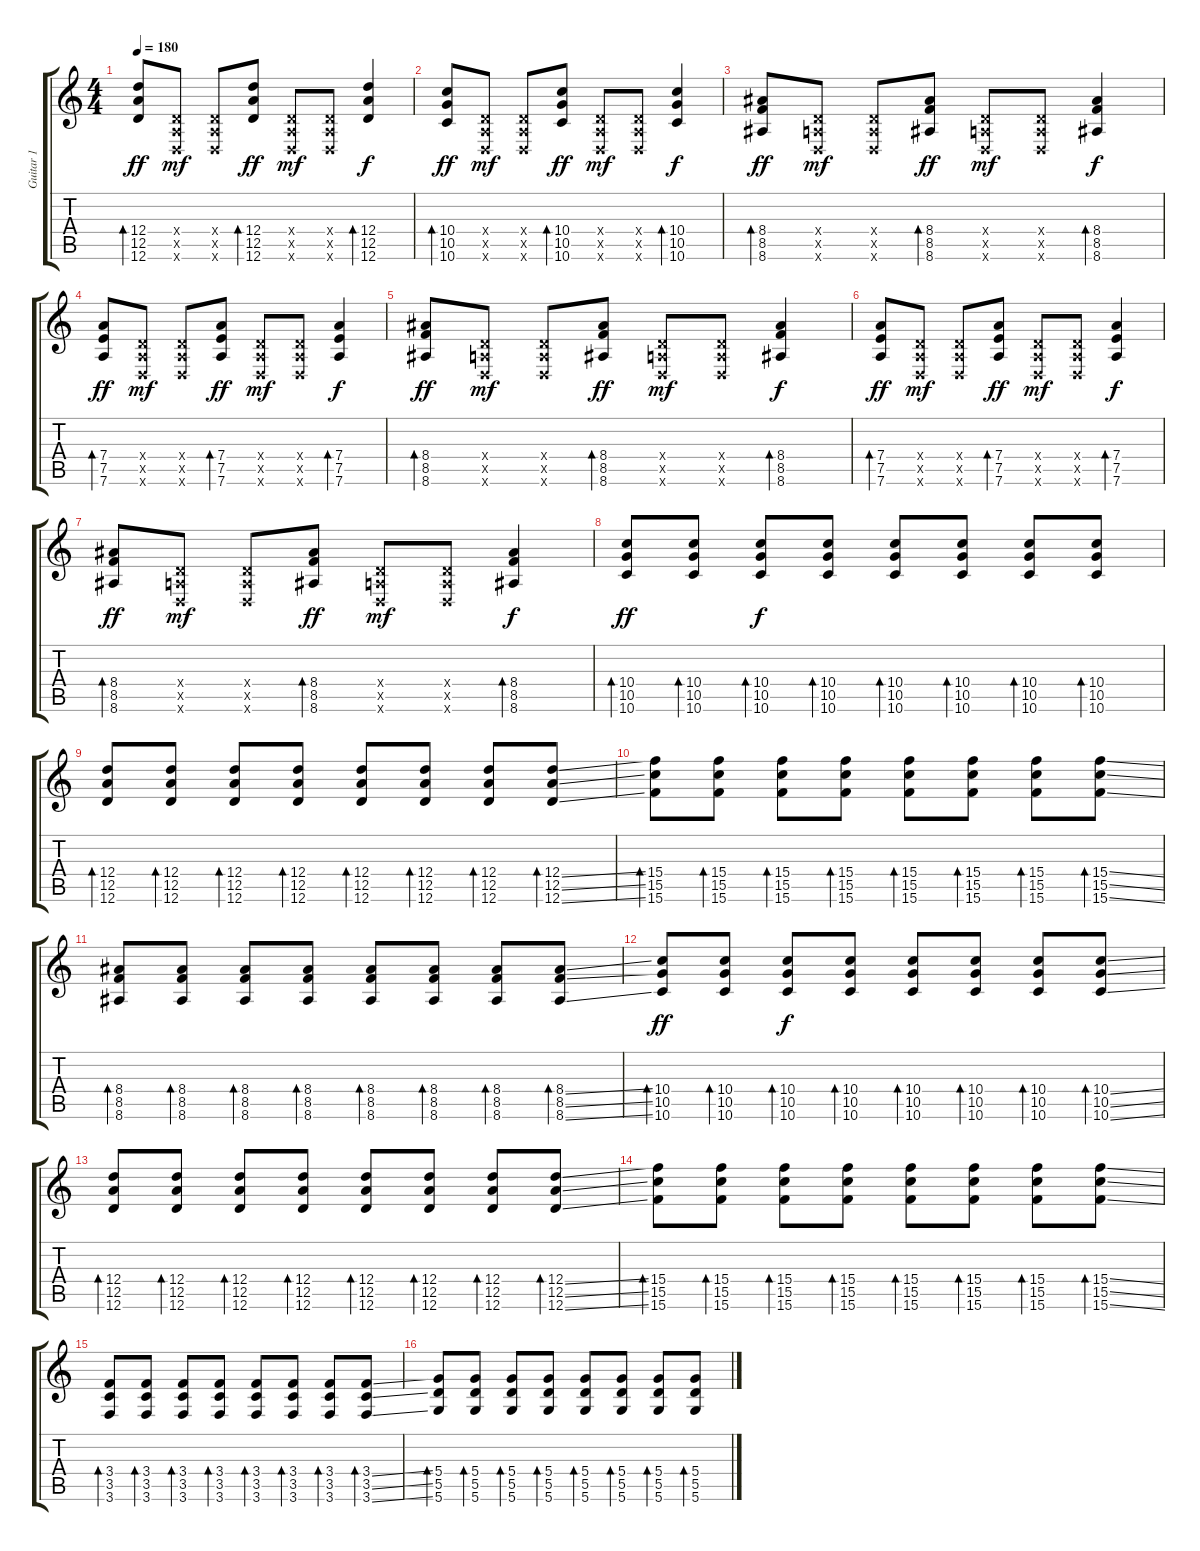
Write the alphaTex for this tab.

\track ("Guitar 1" "Guitar 1") {instrument electricguitarjazz}
\staff {score tabs}
\tuning (E4 B3 G3 D3 A2 D2) {hide}
\ts (4 4)
\tempo 180
\clef g2
\ks c
(12.4 12.5 12.6).8{bd 60 dy ff instrument electricguitarjazz} (0.4{x} 0.5{x} 0.6{x}).8{dy mf} (0.4{x} 0.5{x} 0.6{x}).8 (12.4 12.5 12.6).8{bd 60 dy ff} (0.4{x} 0.5{x} 0.6{x}).8{dy mf} (0.4{x} 0.5{x} 0.6{x}).8 (12.4 12.5 12.6).4{bd 60 dy f} |
(10.4 10.5 10.6).8{bd 60 dy ff} (0.4{x} 0.5{x} 0.6{x}).8{dy mf} (0.4{x} 0.5{x} 0.6{x}).8 (10.4 10.5 10.6).8{bd 60 dy ff} (0.4{x} 0.5{x} 0.6{x}).8{dy mf} (0.4{x} 0.5{x} 0.6{x}).8 (10.4 10.5 10.6).4{bd 60 dy f} |
(8.4 8.5 8.6).8{bd 60 dy ff} (0.4{x} 0.5{x} 0.6{x}).8{dy mf} (0.4{x} 0.5{x} 0.6{x}).8 (8.4 8.5 8.6).8{bd 60 dy ff} (0.4{x} 0.5{x} 0.6{x}).8{dy mf} (0.4{x} 0.5{x} 0.6{x}).8 (8.4 8.5 8.6).4{bd 60 dy f} |
(7.4 7.5 7.6).8{bd 60 dy ff} (0.4{x} 0.5{x} 0.6{x}).8{dy mf} (0.4{x} 0.5{x} 0.6{x}).8 (7.4 7.5 7.6).8{bd 60 dy ff} (0.4{x} 0.5{x} 0.6{x}).8{dy mf} (0.4{x} 0.5{x} 0.6{x}).8 (7.4 7.5 7.6).4{bd 60 dy f} |
(8.4 8.5 8.6).8{bd 60 dy ff} (0.4{x} 0.5{x} 0.6{x}).8{dy mf} (0.4{x} 0.5{x} 0.6{x}).8 (8.4 8.5 8.6).8{bd 60 dy ff} (0.4{x} 0.5{x} 0.6{x}).8{dy mf} (0.4{x} 0.5{x} 0.6{x}).8 (8.4 8.5 8.6).4{bd 60 dy f} |
(7.4 7.5 7.6).8{bd 60 dy ff} (0.4{x} 0.5{x} 0.6{x}).8{dy mf} (0.4{x} 0.5{x} 0.6{x}).8 (7.4 7.5 7.6).8{bd 60 dy ff} (0.4{x} 0.5{x} 0.6{x}).8{dy mf} (0.4{x} 0.5{x} 0.6{x}).8 (7.4 7.5 7.6).4{bd 60 dy f} |
(8.4 8.5 8.6).8{bd 60 dy ff} (0.4{x} 0.5{x} 0.6{x}).8{dy mf} (0.4{x} 0.5{x} 0.6{x}).8 (8.4 8.5 8.6).8{bd 60 dy ff} (0.4{x} 0.5{x} 0.6{x}).8{dy mf} (0.4{x} 0.5{x} 0.6{x}).8 (8.4 8.5 8.6).4{bd 60 dy f} |
(10.4 10.5 10.6).8{bd 60 dy ff} (10.4 10.5 10.6).8{bd 60} (10.4 10.5 10.6).8{bd 60 dy f} (10.4 10.5 10.6).8{bd 60} (10.4 10.5 10.6).8{bd 60} (10.4 10.5 10.6).8{bd 60} (10.4 10.5 10.6).8{bd 60} (10.4 10.5 10.6).8{bd 60} |
(12.4 12.5 12.6).8{bd 60 instrument overdrivenguitar} (12.4 12.5 12.6).8{bd 60} (12.4 12.5 12.6).8{bd 60} (12.4 12.5 12.6).8{bd 60} (12.4 12.5 12.6).8{bd 60} (12.4 12.5 12.6).8{bd 60} (12.4 12.5 12.6).8{bd 60} (12.4{ss} 12.5{ss} 12.6{ss}).8{bd 60} |
(15.4 15.5 15.6).8{bd 30} (15.4 15.5 15.6).8{bd 30} (15.4 15.5 15.6).8{bd 30} (15.4 15.5 15.6).8{bd 30} (15.4 15.5 15.6).8{bd 30} (15.4 15.5 15.6).8{bd 30} (15.4 15.5 15.6).8{bd 30} (15.4{ss} 15.5{ss} 15.6{ss}).8{bd 30} |
(8.4 8.5 8.6).8{bd 30} (8.4 8.5 8.6).8{bd 30} (8.4 8.5 8.6).8{bd 30} (8.4 8.5 8.6).8{bd 30} (8.4 8.5 8.6).8{bd 30} (8.4 8.5 8.6).8{bd 30} (8.4 8.5 8.6).8{bd 30} (8.4{ss} 8.5{ss} 8.6{ss}).8{bd 30} |
(10.4 10.5 10.6).8{bd 60 dy ff} (10.4 10.5 10.6).8{bd 60} (10.4 10.5 10.6).8{bd 60 dy f} (10.4 10.5 10.6).8{bd 60} (10.4 10.5 10.6).8{bd 60} (10.4 10.5 10.6).8{bd 60} (10.4 10.5 10.6).8{bd 60} (10.4{ss} 10.5{ss} 10.6{ss}).8{bd 60} |
(12.4 12.5 12.6).8{bd 60 instrument overdrivenguitar} (12.4 12.5 12.6).8{bd 60} (12.4 12.5 12.6).8{bd 60} (12.4 12.5 12.6).8{bd 60} (12.4 12.5 12.6).8{bd 60} (12.4 12.5 12.6).8{bd 60} (12.4 12.5 12.6).8{bd 60} (12.4{ss} 12.5{ss} 12.6{ss}).8{bd 60} |
(15.4 15.5 15.6).8{bd 30} (15.4 15.5 15.6).8{bd 30} (15.4 15.5 15.6).8{bd 30} (15.4 15.5 15.6).8{bd 30} (15.4 15.5 15.6).8{bd 30} (15.4 15.5 15.6).8{bd 30} (15.4 15.5 15.6).8{bd 30} (15.4{ss} 15.5{ss} 15.6{ss}).8{bd 30} |
(3.4 3.5 3.6).8{bd 30} (3.4 3.5 3.6).8{bd 30} (3.4 3.5 3.6).8{bd 30} (3.4 3.5 3.6).8{bd 30} (3.4 3.5 3.6).8{bd 30} (3.4 3.5 3.6).8{bd 30} (3.4 3.5 3.6).8{bd 30} (3.4{ss} 3.5{ss} 3.6{ss}).8{bd 30} |
(5.4 5.5 5.6).8{bd 30} (5.4 5.5 5.6).8{bd 30} (5.4 5.5 5.6).8{bd 30} (5.4 5.5 5.6).8{bd 30} (5.4 5.5 5.6).8{bd 30} (5.4 5.5 5.6).8{bd 30} (5.4 5.5 5.6).8{bd 30} (5.4 5.5 5.6).8{bd 30}
